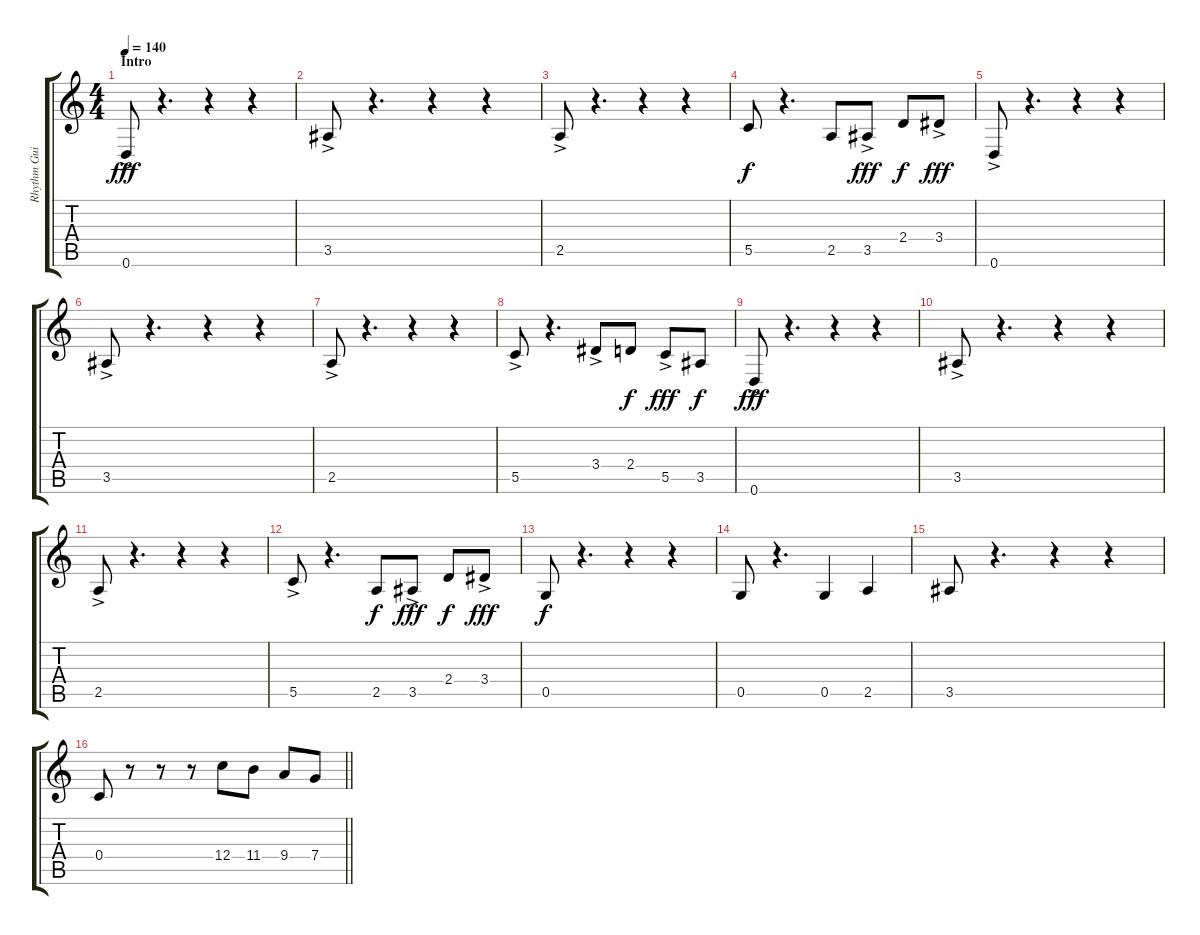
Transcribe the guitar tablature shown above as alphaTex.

\track ("Rhythm Guitar (Mille)" "Rhythm Gui") {instrument distortionguitar}
\staff {score tabs}
\tuning (D4 A3 F3 C3 G2 D2) {hide}
\ts (4 4)
\section ("" "Intro")
\tempo 140
\tempo 118
\tempo 140
\clef g2
\ks c
0.6{ac}.8{dy fff instrument electricguitarjazz} r.4{d} r.4 r.4 |
3.5{ac}.8 r.4{d} r.4 r.4 |
2.5{ac}.8 r.4{d} r.4 r.4 |
5.5.8{dy f} r.4{d} 2.5.8 3.5{ac}.8{dy fff} 2.4.8{dy f} 3.4{ac}.8{dy fff} |
0.6{ac}.8 r.4{d} r.4 r.4 |
3.5{ac}.8 r.4{d} r.4 r.4 |
2.5{ac}.8 r.4{d} r.4 r.4 |
5.5{ac}.8 r.4{d} 3.4{ac}.8 2.4.8{dy f} 5.5{ac}.8{dy fff} 3.5.8{dy f} |
0.6{ac}.8{dy fff} r.4{d} r.4 r.4 |
3.5{ac}.8 r.4{d} r.4 r.4 |
2.5{ac}.8 r.4{d} r.4 r.4 |
5.5{ac}.8 r.4{d} 2.5.8{dy f} 3.5{ac}.8{dy fff} 2.4.8{dy f} 3.4{ac}.8{dy fff} |
0.5.8{dy f} r.4{d} r.4 r.4 |
0.5.8 r.4{d} 0.5.4 2.5.4 |
3.5.8 r.4{d} r.4 r.4 |
\barLineRight lightlight
0.4.8 r.8 r.8 r.8 12.4.8 11.4.8 9.4.8 7.4.8
